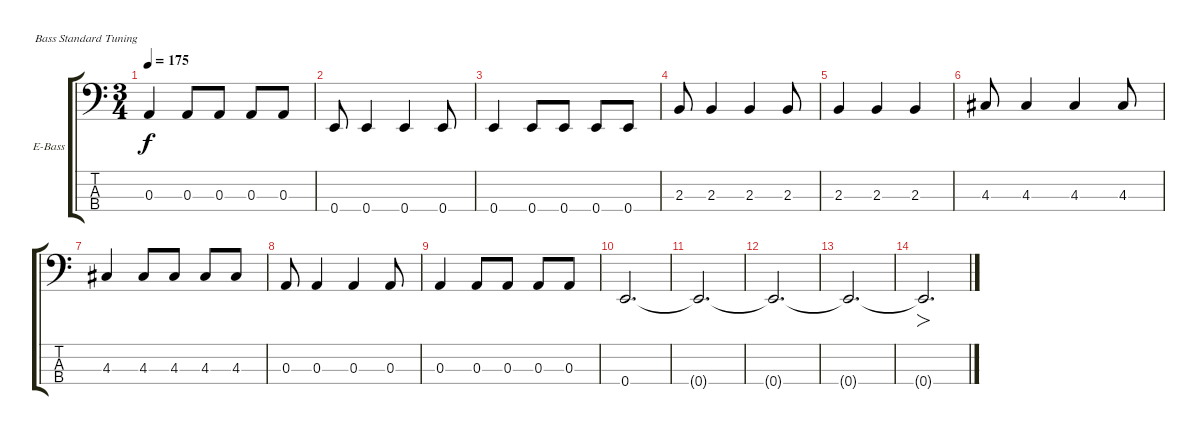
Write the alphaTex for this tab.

\bracketExtendMode groupsimilarinstruments
\firstSystemTrackNameOrientation horizontal
\otherSystemsTrackNameOrientation horizontal
\track ("Bass" "E-Bass") {instrument electricbassfinger}
\staff {score tabs}
\tuning (G2 D2 A1 E1)
\ts (3 4)
\tempo 175
\clef f4
\ks c
0.3.4{dy f} 0.3.8 0.3.8 0.3.8 0.3.8 |
0.4.8 0.4.4 0.4.4 0.4.8 |
0.4.4 0.4.8 0.4.8 0.4.8 0.4.8 |
2.3.8 2.3.4 2.3.4 2.3.8 |
2.3.4 2.3.4 2.3.4 |
4.3.8 4.3.4 4.3.4 4.3.8 |
4.3.4 4.3.8 4.3.8 4.3.8 4.3.8 |
0.3.8 0.3.4 0.3.4 0.3.8 |
0.3.4 0.3.8 0.3.8 0.3.8 0.3.8 |
0.4.2{d} |
0.4{t}.2{d} |
0.4{t}.2{d} |
0.4{t}.2{d} |
0.4{t}.2{fo d}
